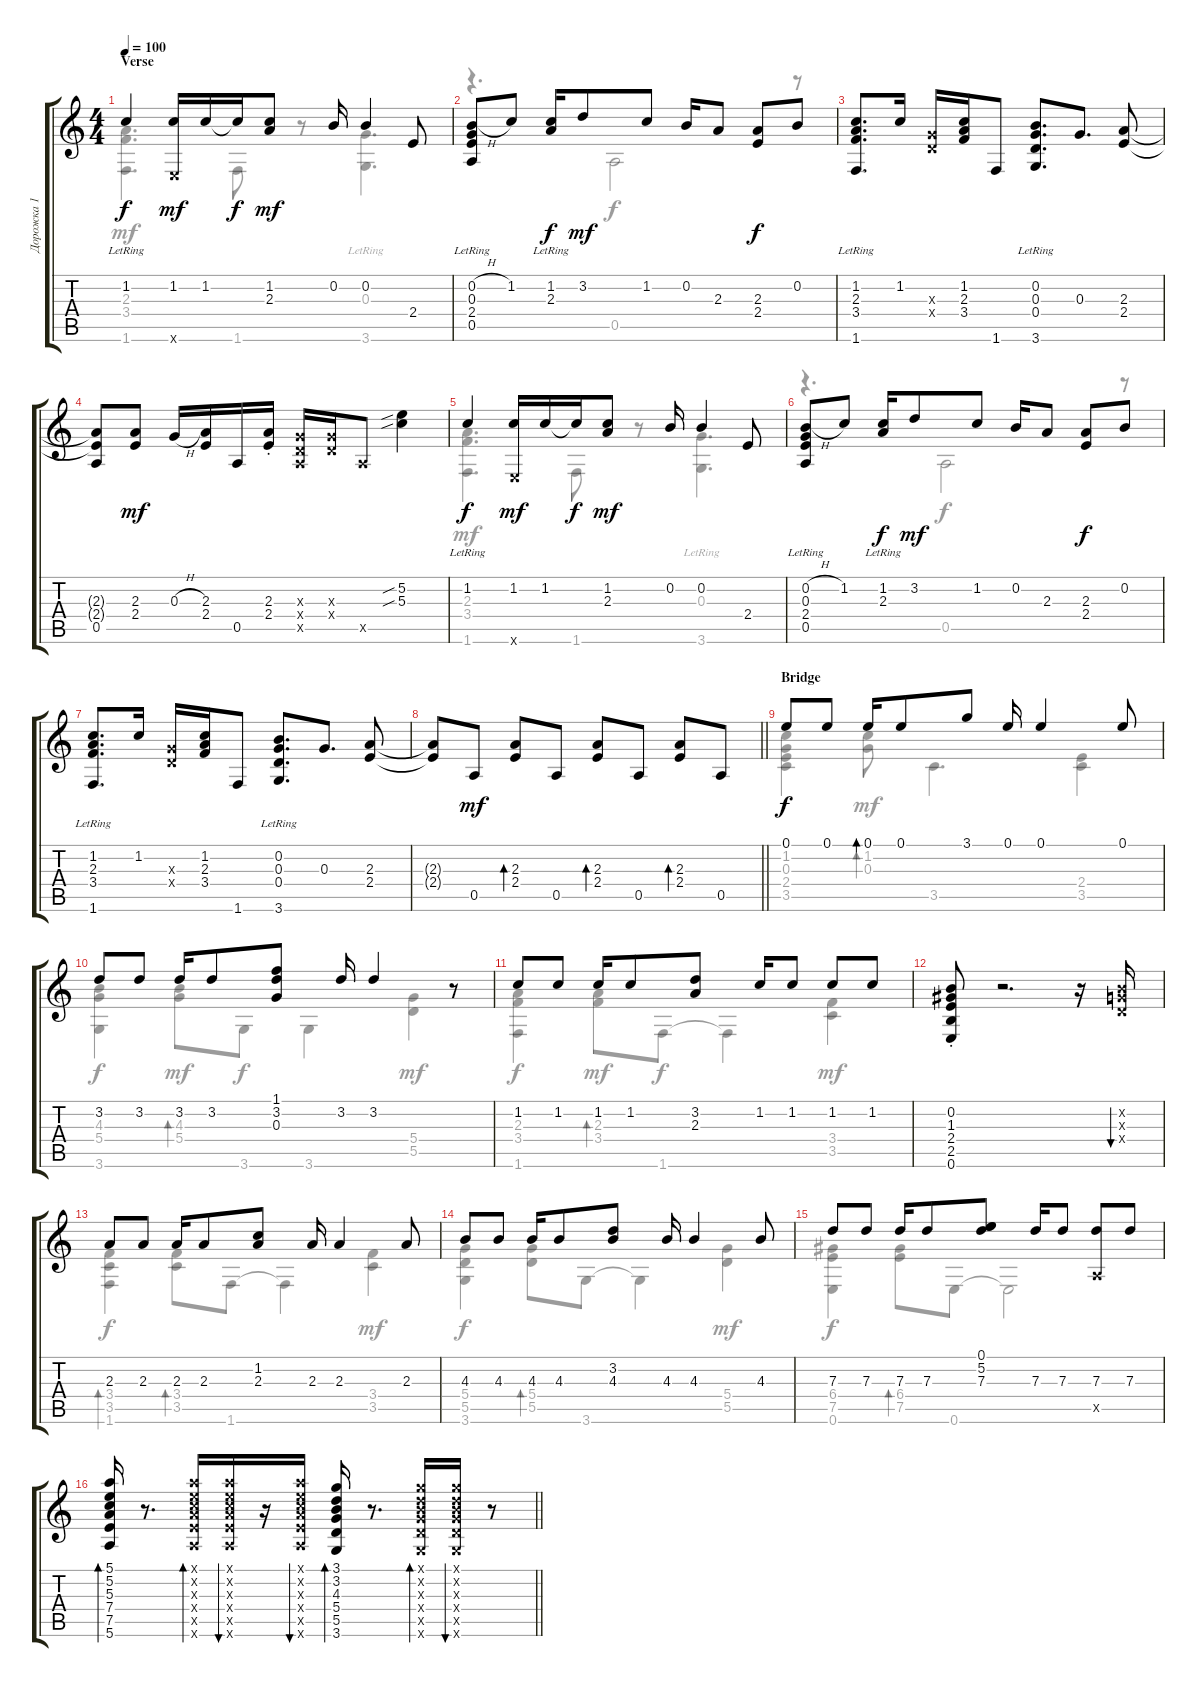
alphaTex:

\track ("Дорожка 1" "Дорожка 1") {instrument acousticguitarsteel}
\staff {score tabs}
\tuning (E4 B3 G3 D3 A2 E2) {hide}
\voice
\ts (4 4)
\section ("" "Verse")
\tempo 100
\clef g2
\ks c
1.2{lr}.4{dy f} (1.2 0.6{x}).16{dy mf} 1.2.16 1.2{t}.16{dy f} (1.2 2.3).8{dy mf} 0.2.16 0.2.4 2.4.8 |
(0.2{h lr} 0.3{lr} 2.4{lr} 0.5{lr}).8 1.2.8 (1.2 2.3{lr}).16{dy f} 3.2.8{dy mf} 1.2.8 0.2.16 2.3.8 (2.3 2.4).8{dy f} 0.2.8 |
(1.2 2.3{lr} 3.4{lr} 1.6{lr}).8{d} 1.2.16 (0.3{x} 0.4{x}).16 (1.2 2.3 3.4).16 1.6.8 (0.2 0.3{lr} 0.4{lr} 3.6{lr}).8{d} 0.3.8{d} (2.3 2.4).8 |
(2.3{t} 2.4{t} 0.5).8 (2.3 2.4).8{dy mf} 0.3{h}.16 (2.3 2.4).16 0.5.16 (2.3{st} 2.4{st}).16 (0.3{x} 0.4{x} 0.5{x}).16 (0.3{x} 0.4{x}).16 0.5{x}.8 (5.2{sib} 5.3{sib}).4 |
1.2{lr}.4{dy f} (1.2 0.6{x}).16{dy mf} 1.2.16 1.2{t}.16{dy f} (1.2 2.3).8{dy mf} 0.2.16 0.2.4 2.4.8 |
(0.2{h lr} 0.3{lr} 2.4{lr} 0.5{lr}).8 1.2.8 (1.2 2.3{lr}).16{dy f} 3.2.8{dy mf} 1.2.8 0.2.16 2.3.8 (2.3 2.4).8{dy f} 0.2.8 |
(1.2 2.3{lr} 3.4{lr} 1.6{lr}).8{d} 1.2.16 (0.3{x} 0.4{x}).16 (1.2 2.3 3.4).16 1.6.8 (0.2 0.3{lr} 0.4{lr} 3.6{lr}).8{d} 0.3.8{d} (2.3 2.4).8 |
\barLineRight lightlight
(2.3{t} 2.4{t}).8 0.5.8{dy mf} (2.3 2.4).8{bd 60} 0.5.8 (2.3 2.4).8{bd 60} 0.5.8 (2.3 2.4).8{bd 60} 0.5.8 |
\section ("" "Bridge")
0.1.8{dy f} 0.1.8 0.1.16{bd 60} 0.1.8 3.1.8 0.1.16 0.1.4 0.1.8 |
3.2.8 3.2.8 3.2.16 3.2.8 (1.1 3.2 0.3).8 3.2.16 3.2.4 r.8 |
1.2.8 1.2.8 1.2.16 1.2.8 (3.2 2.3).8 1.2.16 1.2.8 1.2.8 1.2.8 |
(0.2{st} 1.3{st} 2.4{st} 2.5{st} 0.6{st}).8 r.2{d} r.16 (0.2{x} 0.3{x} 0.4{x}).16{bu 60} |
2.3.8 2.3.8 2.3.16 2.3.8 (1.2 2.3).8 2.3.16 2.3.4 2.3.8 |
4.3.8 4.3.8 4.3.16 4.3.8 (3.2 4.3).8 4.3.16 4.3.4 4.3.8 |
7.3.8 7.3.8 7.3.16 7.3.8 (0.1 5.2 7.3).8 7.3.16 7.3.8 (7.3 0.5{x}).8 7.3.8 |
\barLineRight lightlight
(5.1 5.2 5.3 7.4 7.5 5.6).16{bd 60} r.8{d} (5.1{x} 5.2{x} 5.3{x} 7.4{x} 7.5{x} 5.6{x}).16{bd 60} (5.1{x} 5.2{x} 5.3{x} 7.4{x} 7.5{x} 5.6{x}).16{bu 60} r.16 (5.1{x} 5.2{x} 5.3{x} 7.4{x} 7.5{x} 5.6{x}).16{bu 60} (3.1 3.2 4.3 5.4 5.5 3.6).16{bd 60} r.8{d} (3.1{x} 3.2{x} 4.3{x} 5.4{x} 5.5{x} 3.6{x}).16{bd 60} (3.1{x} 3.2{x} 4.3{x} 5.4{x} 5.5{x} 3.6{x}).16{bu 60} r.8
\voice
\clef g2
\ottava regular
\simile none
\ks c
(2.3 3.4 1.6).4{d dy mf} 1.6.8 r.8 (0.3{lr} 3.6{lr}).4{d} |
r.4{d} 0.5.2{dy f} r.8 |
|
|
(2.3 3.4 1.6).4{d dy mf} 1.6.8 r.8 (0.3{lr} 3.6{lr}).4{d} |
r.4{d} 0.5.2{dy f} r.8 |
|
\barLineRight lightlight
|
(1.2 0.3 2.4 3.5).4 (1.2 0.3).8{bd 60 dy mf} 3.5.4{d} (2.4 3.5).4 |
(4.3 5.4 3.6).4{dy f} (4.3 5.4).8{bd 60 dy mf} 3.6.8{dy f} 3.6.4 (5.4 5.5).4{dy mf} |
(2.3 3.4 1.6).4{dy f} (2.3 3.4).8{bd 60 dy mf} 1.6.8{dy f} 1.6{t}.4 (3.4 3.5).4{dy mf} |
|
(3.4 3.5 1.6).4{bd 60 dy f} (3.4 3.5).8{bd 60} 1.6.8 1.6{t}.4 (3.4 3.5).4{dy mf} |
(5.4 5.5 3.6).4{dy f} (5.4 5.5).8{bd 60} 3.6.8 3.6{t}.4 (5.4 5.5).4{dy mf} |
(6.4 7.5 0.6).4{dy f} (6.4 7.5).8{bd 60} 0.6.8 0.6{t}.2 |
\barLineRight lightlight
